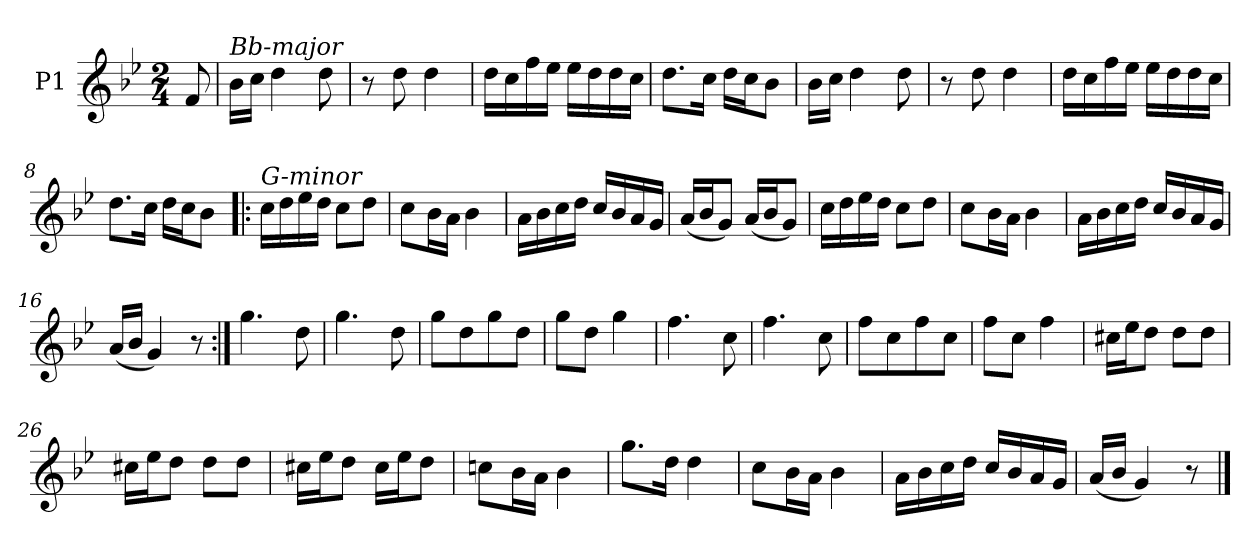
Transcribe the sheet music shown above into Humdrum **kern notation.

**kern
*part1
*staff1
*I"P1
*clefG2
*k[b-e-]
*B-:
*M2/4
=
8f
=1
!LO:TX:a:i:t=Bb-major
16b-LL
16ccJJ
4dd
8dd
=2
8r
8dd
4dd
=3
16ddLL
16cc
16ff
16ee-JJ
16ee-LL
16dd
16dd
16ccJJ
=4
8.ddL
16ccJk
16ddLL
16ccJ
8b-J
=5
16b-LL
16ccJJ
4dd
8dd
=6
8r
8dd
4dd
=7
16ddLL
16cc
16ff
16ee-JJ
16ee-LL
16dd
16dd
16ccJJ
=8
8.ddL
16ccJk
16ddLL
16ccJ
8b-J
=9!|:
!LO:TX:a:i:t=G-minor
16ccLL
16dd
16ee-
16ddJJ
8ccL
8ddJ
=10
8ccL
16b-L
16aJJ
4b-
=11
16aLL
16b-
16cc
16ddJJ
16ccLL
16b-
16a
16gJJ
=12
(16aLL
16b-J
8gJ)
(16aLL
16b-J
8gJ)
=13
16ccLL
16dd
16ee-
16ddJJ
8ccL
8ddJ
=14
8ccL
16b-L
16aJJ
4b-
=15
16aLL
16b-
16cc
16ddJJ
16ccLL
16b-
16a
16gJJ
=16
(16aLL
16b-JJ
4g)
8r
=17:|!
4.gg
8dd
=18
4.gg
8dd
=19
8ggL
8dd
8gg
8ddJ
=20
8ggL
8ddJ
4gg
=21
4.ff
8cc
=22
4.ff
8cc
=23
8ffL
8cc
8ff
8ccJ
=24
8ffL
8ccJ
4ff
=25
16cc#XLL
16ee-J
8ddJ
8ddL
8ddJ
=26
16cc#XLL
16ee-J
8ddJ
8ddL
8ddJ
=27
16cc#XLL
16ee-J
8ddJ
16cc#LL
16ee-J
8ddJ
=28
8ccnL
16b-L
16aJJ
4b-
=29
8.ggL
16ddJk
4dd
=30
8ccL
16b-L
16aJJ
4b-
=31
16aLL
16b-
16cc
16ddJJ
16ccLL
16b-
16a
16gJJ
=32
(16aLL
16b-JJ
4g)
8r
==
*-
